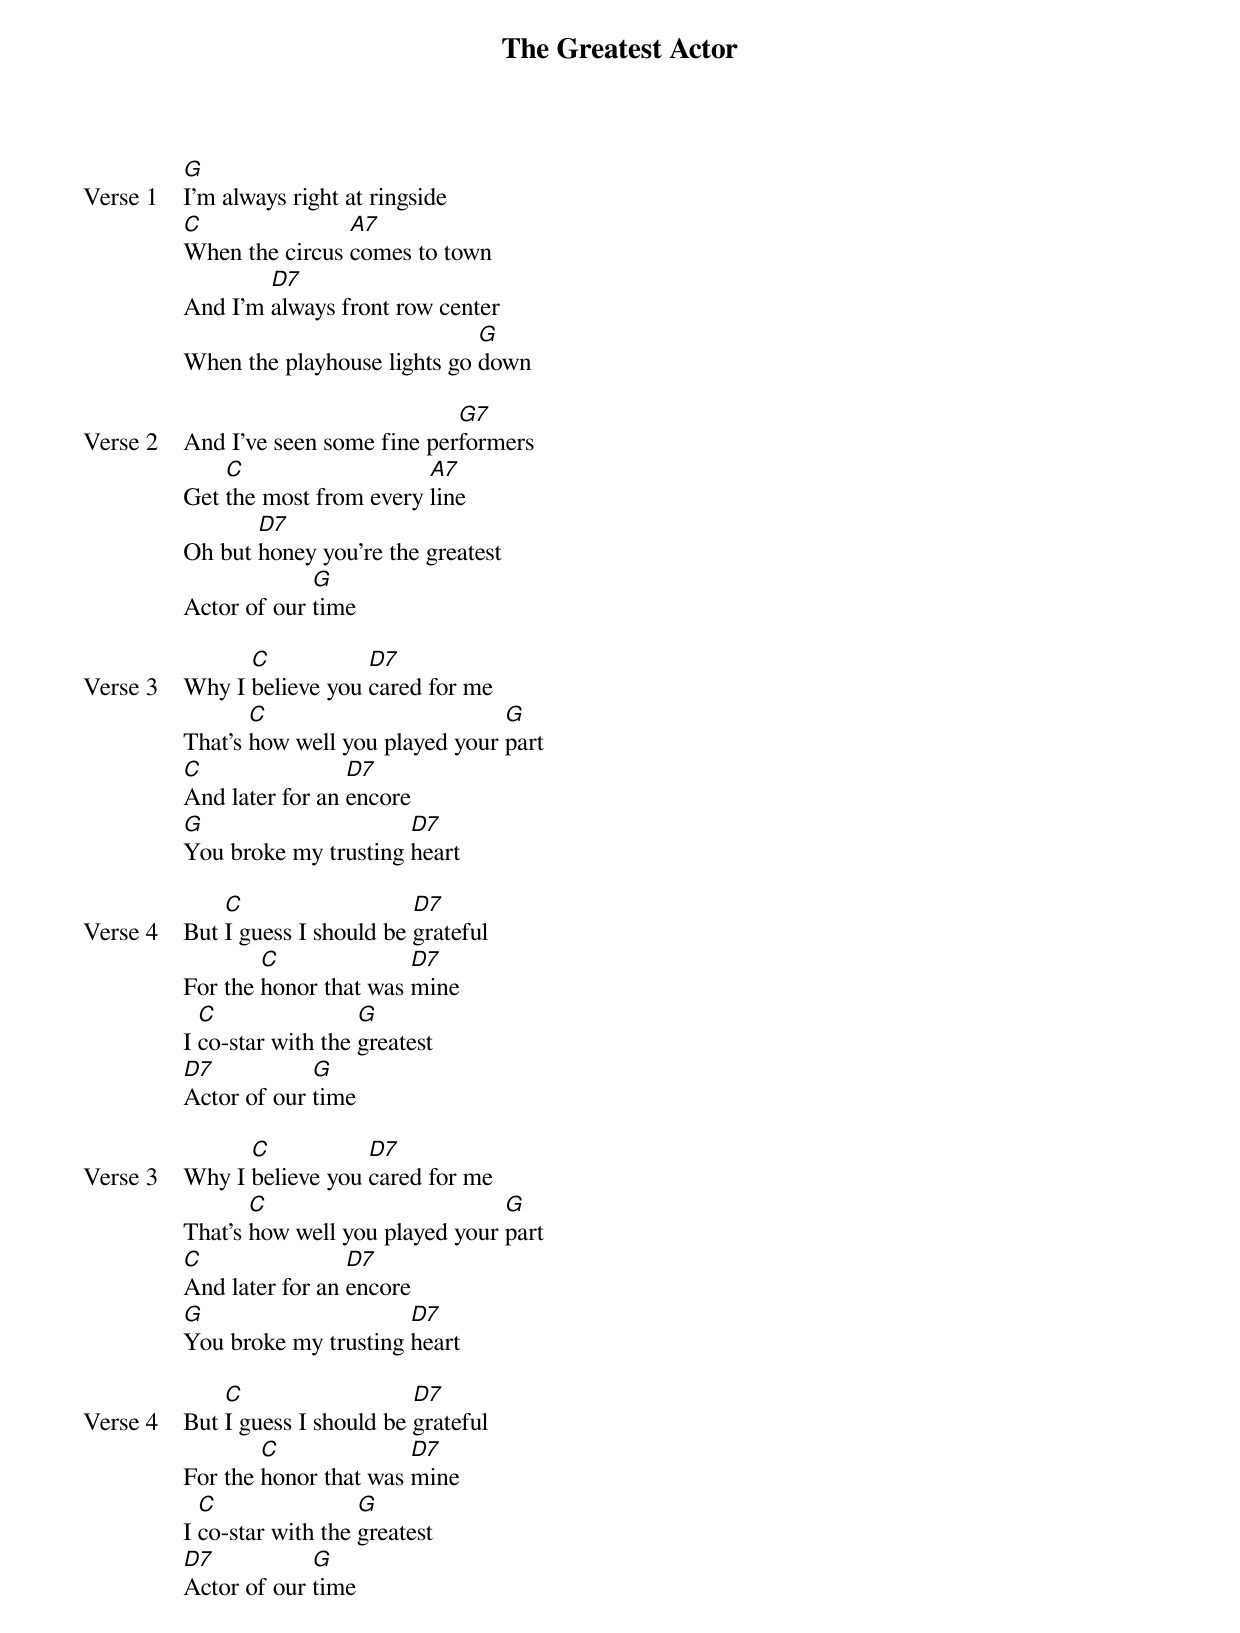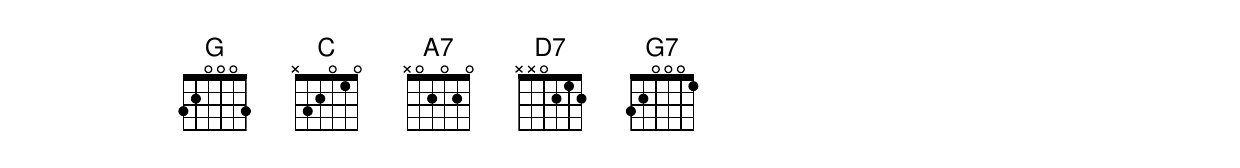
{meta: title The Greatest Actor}
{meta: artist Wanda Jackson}
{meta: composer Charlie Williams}

{start_of_verse: Verse 1}
[G]I'm always right at ringside
[C]When the circus [A7]comes to town
And I'm [D7]always front row center
When the playhouse lights go [G]down
{end_of_verse}

{start_of_verse: Verse 2}
And I’ve seen some fine per[G7]formers
Get [C]the most from every [A7]line
Oh but [D7]honey you're the greatest
Actor of our [G]time
{end_of_verse}

{start_of_verse: Verse 3}
Why I [C]believe you [D7]cared for me
That's [C]how well you played your [G]part
[C]And later for an [D7]encore
[G]You broke my trusting [D7]heart
{end_of_verse}

{start_of_verse: Verse 4}
But [C]I guess I should be [D7]grateful
For the [C]honor that was [D7]mine
I [C]co-star with the [G]greatest
[D7]Actor of our [G]time
{end_of_verse}

{start_of_verse: Verse 3}
Why I [C]believe you [D7]cared for me
That's [C]how well you played your [G]part
[C]And later for an [D7]encore
[G]You broke my trusting [D7]heart
{end_of_verse}

{start_of_verse: Verse 4}
But [C]I guess I should be [D7]grateful
For the [C]honor that was [D7]mine
I [C]co-star with the [G]greatest
[D7]Actor of our [G]time
{end_of_verse}
